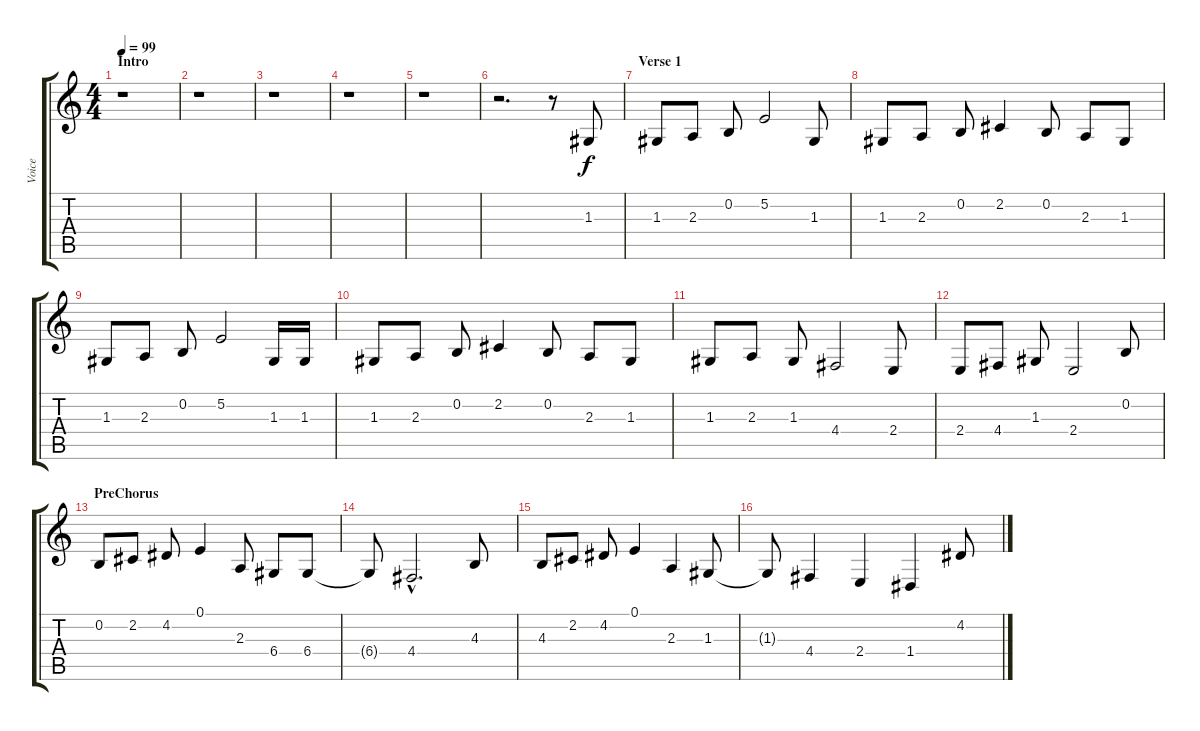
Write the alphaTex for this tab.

\track ("Voice" "Voice") {instrument altosax}
\staff {score tabs}
\tuning (E4 B3 G3 D3 A2 E2) {hide}
\ts (4 4)
\section ("" "Intro")
\tempo 99
\clef g2
\ks c
r.1{dy f instrument altosax} |
r.1 |
r.1 |
r.1 |
r.1 |
r.2{d} r.8 1.3.8 |
\section ("" "Verse 1")
1.3.8 2.3.8 0.2.8 5.2.2 1.3.8 |
1.3.8 2.3.8 0.2.8 2.2.4 0.2.8 2.3.8 1.3.8 |
1.3.8 2.3.8 0.2.8 5.2.2 1.3.16 1.3.16 |
1.3.8 2.3.8 0.2.8 2.2.4 0.2.8 2.3.8 1.3.8 |
1.3.8 2.3.8 1.3.8 4.4.2 2.4.8 |
2.4.8 4.4.8 1.3.8 2.4.2 0.2.8 |
\section ("" "PreChorus")
0.2.8 2.2.8 4.2.8 0.1.4 2.3.8 6.4.8 6.4.8 |
6.4{t}.8 4.4{hac}.2{d} 4.3.8 |
4.3.8 2.2.8 4.2.8 0.1.4 2.3.4 1.3.8 |
1.3{t}.8{volume 14} 4.4.4 2.4.4 1.4.4 4.2.8
